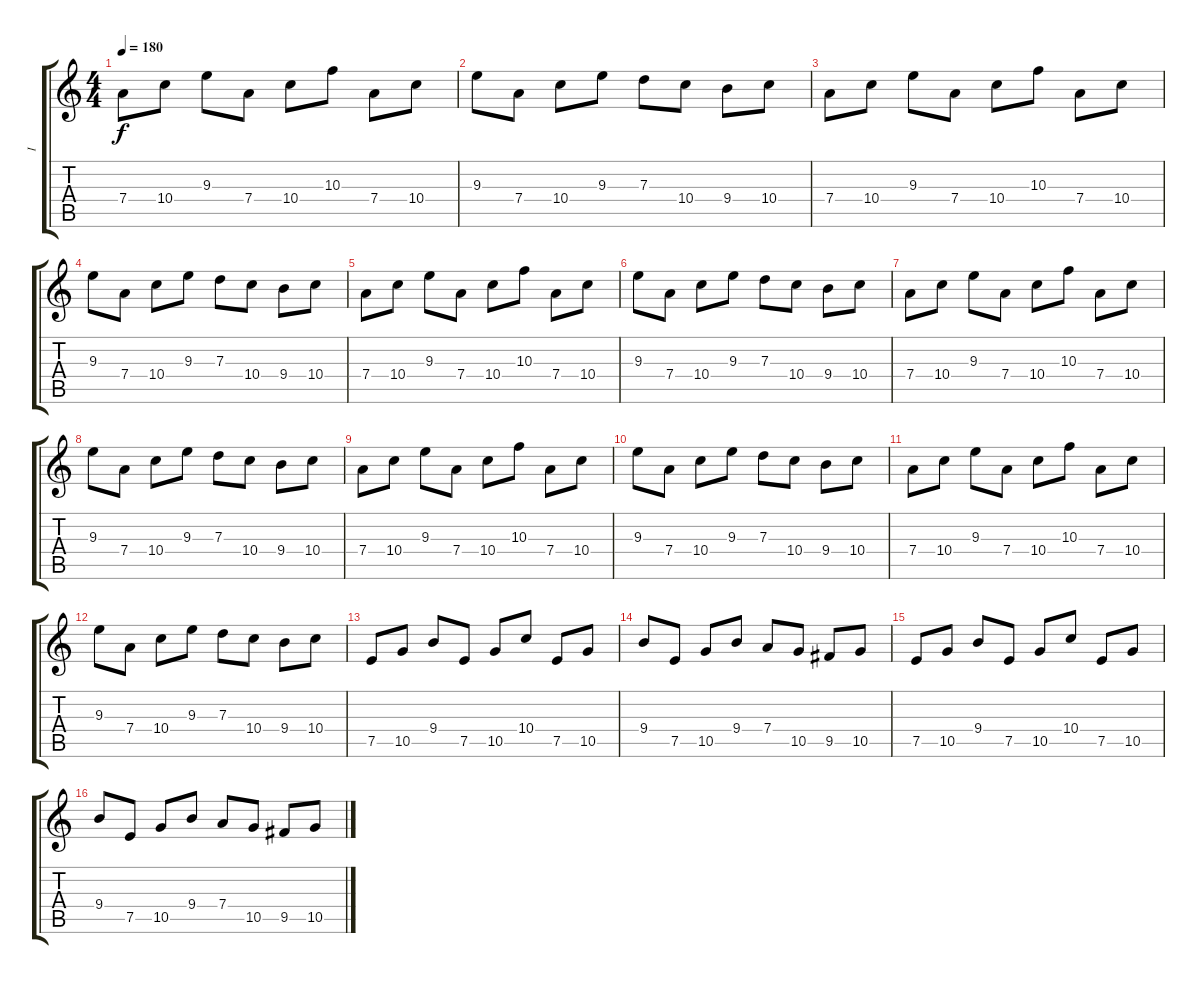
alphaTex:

\track ("I" "I") {instrument distortionguitar}
\staff {score tabs}
\tuning (E4 B3 G3 D3 A2 E2) {hide}
\ts (4 4)
\tempo 180
\clef g2
\ks c
7.4.8{dy f} 10.4.8 9.3.8 7.4.8 10.4.8 10.3.8 7.4.8 10.4.8 |
9.3.8 7.4.8 10.4.8 9.3.8 7.3.8 10.4.8 9.4.8 10.4.8 |
7.4.8 10.4.8 9.3.8 7.4.8 10.4.8 10.3.8 7.4.8 10.4.8 |
9.3.8 7.4.8 10.4.8 9.3.8 7.3.8 10.4.8 9.4.8 10.4.8 |
7.4.8 10.4.8 9.3.8 7.4.8 10.4.8 10.3.8 7.4.8 10.4.8 |
9.3.8 7.4.8 10.4.8 9.3.8 7.3.8 10.4.8 9.4.8 10.4.8 |
7.4.8 10.4.8 9.3.8 7.4.8 10.4.8 10.3.8 7.4.8 10.4.8 |
9.3.8 7.4.8 10.4.8 9.3.8 7.3.8 10.4.8 9.4.8 10.4.8 |
7.4.8 10.4.8 9.3.8 7.4.8 10.4.8 10.3.8 7.4.8 10.4.8 |
9.3.8 7.4.8 10.4.8 9.3.8 7.3.8 10.4.8 9.4.8 10.4.8 |
7.4.8 10.4.8 9.3.8 7.4.8 10.4.8 10.3.8 7.4.8 10.4.8 |
9.3.8 7.4.8 10.4.8 9.3.8 7.3.8 10.4.8 9.4.8 10.4.8 |
7.5.8 10.5.8 9.4.8 7.5.8 10.5.8 10.4.8 7.5.8 10.5.8 |
9.4.8 7.5.8 10.5.8 9.4.8 7.4.8 10.5.8 9.5.8 10.5.8 |
7.5.8 10.5.8 9.4.8 7.5.8 10.5.8 10.4.8 7.5.8 10.5.8 |
9.4.8 7.5.8 10.5.8 9.4.8 7.4.8 10.5.8 9.5.8 10.5.8
